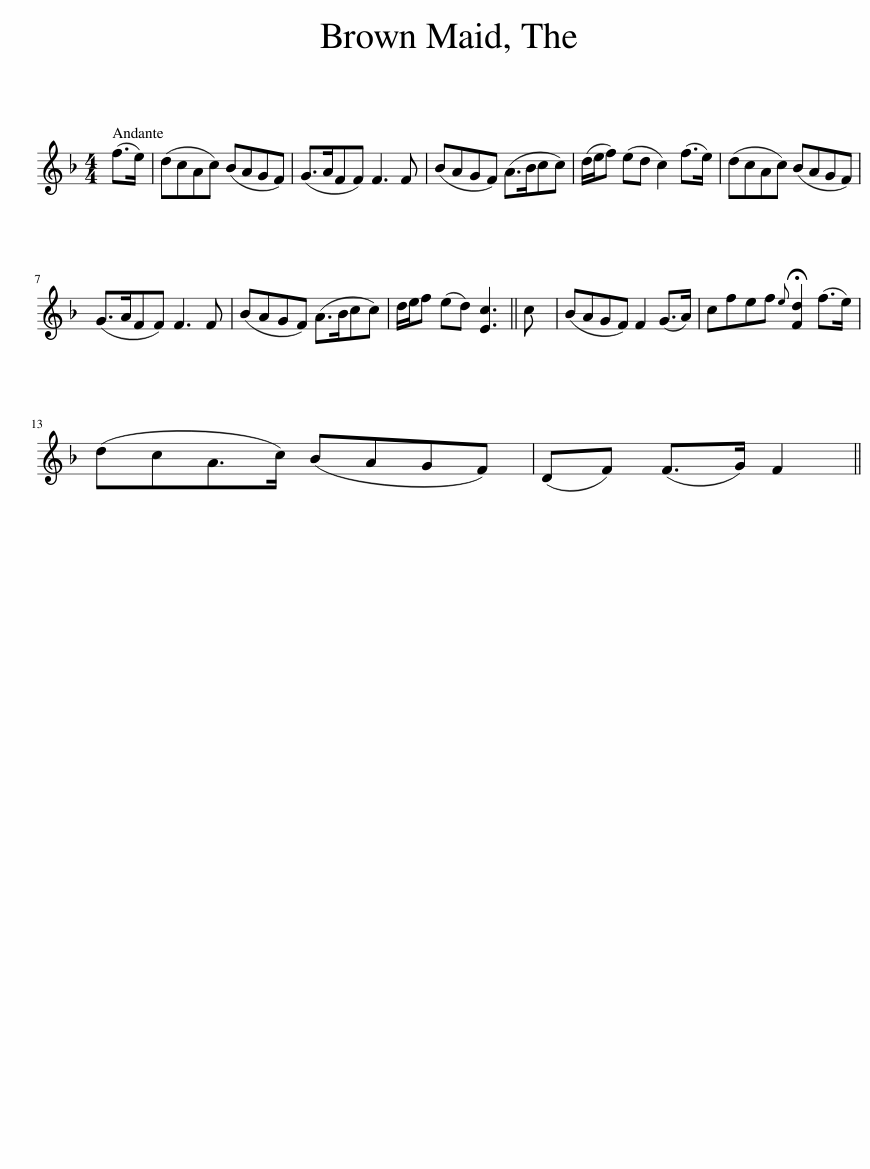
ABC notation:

X:1
L:1/8
M:4/4
I:linebreak $
K:F
V:1 treble
V:1
 (f>e) | (dcAc) (BAGF) | (G>AFF) F3 F | (BAGF) (A>Bcc) | (d/e/f) (ed c2) (f>e) | %5
 (dcAc) (BAGF) |$ (G>AFF) F3 F | (BAGF) (A>Bcc) | d/e/f (ed) [Ec]3 || c | %10
 (BAGF) F2 (G>A) | cfef{!fermata!e} !fermata![Fd]2 (f>e) |$ (dcA>c) (BAGF) | (DF) (F>G) F2 || %14
